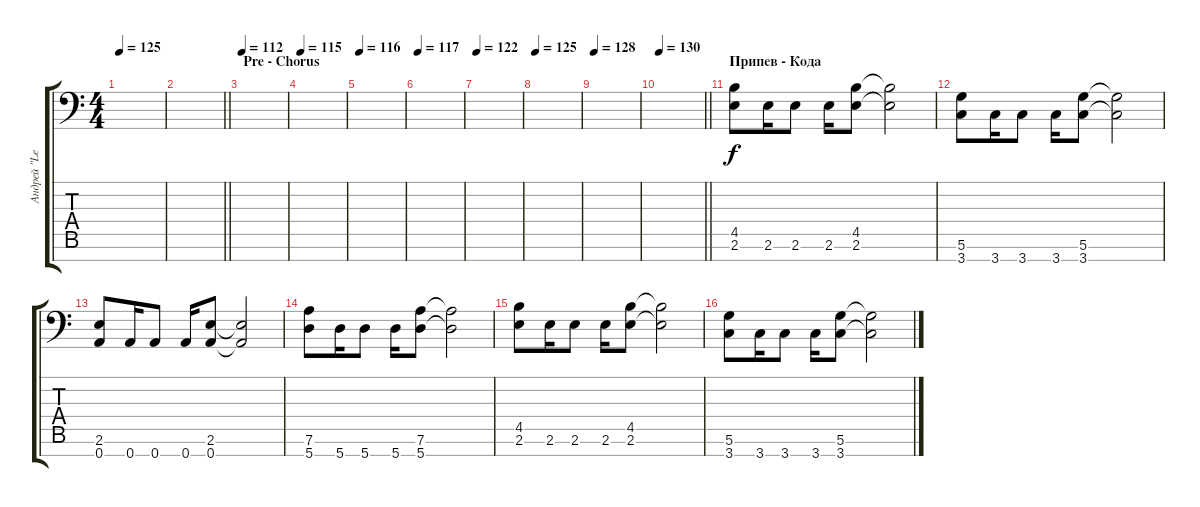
\track ("Андрей \"Leo\" Леонтьев" "Андрей \"Le") {instrument overdrivenguitar}
\staff {score tabs}
\tuning (D4 A3 F3 C3 G2 D2 A1) {hide}
\ts (4 4)
\tempo 125
\clef f4
\ks c
|
\barLineRight lightlight
|
\section ("" "Pre - Chorus")
\tempo 112
|
\tempo 115
|
\tempo 116
|
\tempo 117
|
\tempo 122
|
\tempo 125
|
\tempo 128
|
\tempo 130
\barLineRight lightlight
|
\section ("" "Припев - Кода")
(4.5 2.6).8{dy f instrument overdrivenguitar} 2.6.16 2.6.8 2.6.16 (4.5 2.6).8 (4.5{t} 2.6{t}).2 |
(5.6 3.7).8 3.7.16 3.7.8 3.7.16 (5.6 3.7).8 (5.6{t} 3.7{t}).2 |
(2.6 0.7).8 0.7.16 0.7.8 0.7.16 (2.6 0.7).8 (2.6{t} 0.7{t}).2 |
(7.6 5.7).8 5.7.16 5.7.8 5.7.16 (7.6 5.7).8 (7.6{t} 5.7{t}).2 |
(4.5 2.6).8 2.6.16 2.6.8 2.6.16 (4.5 2.6).8 (4.5{t} 2.6{t}).2 |
(5.6 3.7).8 3.7.16 3.7.8 3.7.16 (5.6 3.7).8 (5.6{t} 3.7{t}).2
